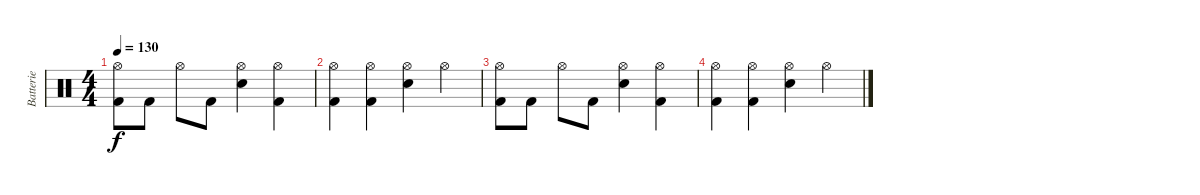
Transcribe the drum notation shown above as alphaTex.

\track ("Batterie" "Batterie") {instrument percussion}
\staff {score}
\articulation defaults
\ts (4 4)
\tempo 130
\clef neutral
\ks c
("Hi-Hat (open)" "Kick (hit) 2").8{dy f} "Kick (hit) 2".8 "Hi-Hat (open)".8 "Kick (hit) 2".8 ("Hi-Hat (open)" "Electric Snare (hit)").4 ("Hi-Hat (open)" "Kick (hit) 2").4 |
("Hi-Hat (open)" "Kick (hit) 2").4 ("Hi-Hat (open)" "Kick (hit) 2").4 ("Hi-Hat (open)" "Electric Snare (hit)").4 "Hi-Hat (open)".4 |
("Hi-Hat (open)" "Kick (hit) 2").8 "Kick (hit) 2".8 "Hi-Hat (open)".8 "Kick (hit) 2".8 ("Hi-Hat (open)" "Electric Snare (hit)").4 ("Hi-Hat (open)" "Kick (hit) 2").4 |
("Hi-Hat (open)" "Kick (hit) 2").4 ("Hi-Hat (open)" "Kick (hit) 2").4 ("Hi-Hat (open)" "Electric Snare (hit)").4 "Hi-Hat (open)".4
